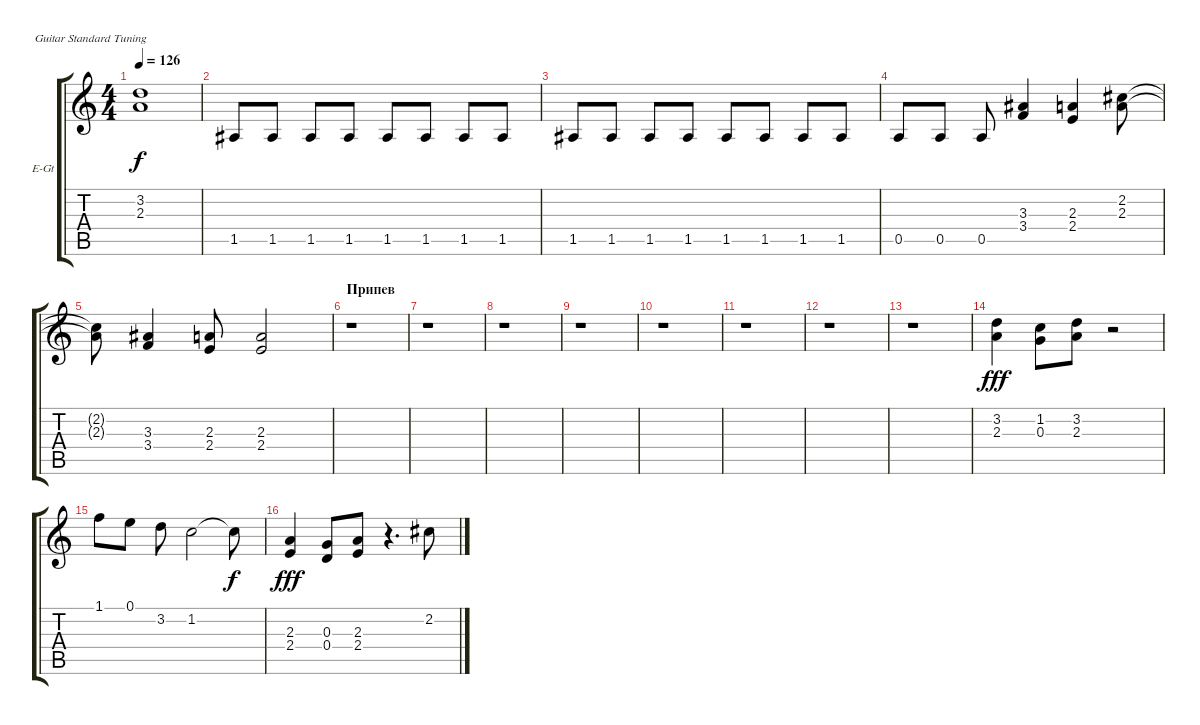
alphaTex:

\bracketExtendMode groupsimilarinstruments
\firstSystemTrackNameOrientation horizontal
\otherSystemsTrackNameOrientation horizontal
\track ("Сергей Маврин" "E-Gt") {instrument distortionguitar}
\staff {score tabs}
\tuning (E4 B3 G3 D3 A2 E2)
\ts (4 4)
\tempo 126
\clef g2
\ks c
(3.2{t} 2.3{t}).1{dy f} |
1.5.8 1.5.8 1.5.8 1.5.8 1.5.8 1.5.8 1.5.8 1.5.8 |
1.5.8 1.5.8 1.5.8 1.5.8 1.5.8 1.5.8 1.5.8 1.5.8 |
0.5.8 0.5.8 0.5.8 (3.3 3.4).4 (2.3 2.4).4 (2.2 2.3).8 |
(2.2{t} 2.3{t}).8 (3.3 3.4).4 (2.3 2.4).8 (2.3 2.4).2 |
\section ("" "Припев")
r.1 |
r.1 |
r.1 |
r.1 |
r.1 |
r.1 |
r.1 |
r.1 |
(3.2 2.3).4{dy fff} (1.2 0.3).8 (3.2 2.3).8 r.2 |
1.1.8 0.1.8 3.2.8 1.2.2 1.2{t}.8{dy f} |
(2.3 2.4).4{dy fff} (0.3 0.4).8 (2.3 2.4).8 r.4{d} 2.2.8
